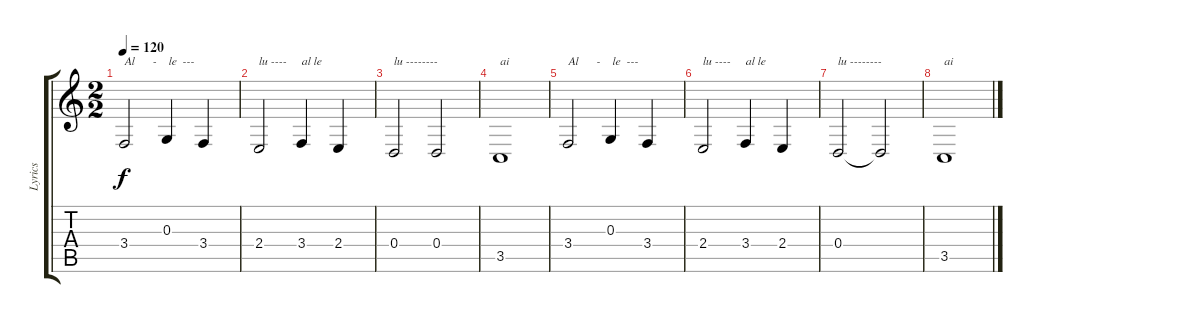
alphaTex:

\track ("Lyrics" "Lyrics") {instrument acousticgrandpiano}
\staff {score tabs}
\tuning (E4 B3 G3 D3 A2 E2) {hide}
\ts (2 2)
\tempo 120
\clef g2
\ks c
3.4.2{txt "Al      -    le  ---" dy f} 0.3.4 3.4.4 |
2.4.2{txt "lu ----     al le"} 3.4.4 2.4.4 |
0.4.2{txt "lu --------"} 0.4.2 |
3.5.1{txt "ai"} |
3.4.2{txt "Al      -    le  ---"} 0.3.4 3.4.4 |
2.4.2{txt "lu ----     al le"} 3.4.4 2.4.4 |
0.4.2{txt "lu --------"} 0.4{t}.2 |
3.5.1{txt "ai"}
